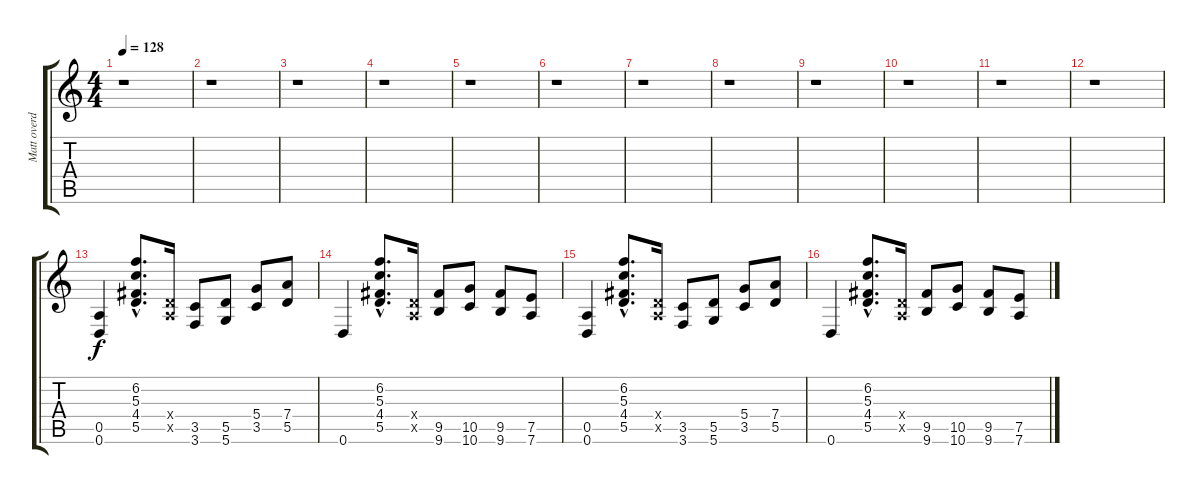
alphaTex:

\track ("Matt overdubs" "Matt overd") {instrument overdrivenguitar}
\staff {score tabs}
\tuning (E4 B3 G3 D3 A2 D2) {hide}
\ts (4 4)
\tempo 128
\clef g2
\ks c
r.1{dy f instrument overdrivenguitar} |
r.1 |
r.1 |
r.1 |
r.1 |
r.1 |
r.1 |
r.1 |
r.1 |
r.1 |
r.1 |
r.1 |
(0.5 0.6).4 (6.2{hac} 5.3{hac} 4.4{hac} 5.5{hac}).8{d} (0.4{x} 0.5{x}).16 (3.5 3.6).8 (5.5 5.6).8 (5.4 3.5).8 (7.4 5.5).8 |
0.6.4 (6.2{hac} 5.3{hac} 4.4{hac} 5.5{hac}).8{d} (0.4{x} 0.5{x}).16 (9.5 9.6).8 (10.5 10.6).8 (9.5 9.6).8 (7.5 7.6).8 |
(0.5 0.6).4 (6.2{hac} 5.3{hac} 4.4{hac} 5.5{hac}).8{d} (0.4{x} 0.5{x}).16 (3.5 3.6).8 (5.5 5.6).8 (5.4 3.5).8 (7.4 5.5).8 |
0.6.4 (6.2{hac} 5.3{hac} 4.4{hac} 5.5{hac}).8{d} (0.4{x} 0.5{x}).16 (9.5 9.6).8 (10.5 10.6).8 (9.5 9.6).8 (7.5 7.6).8
